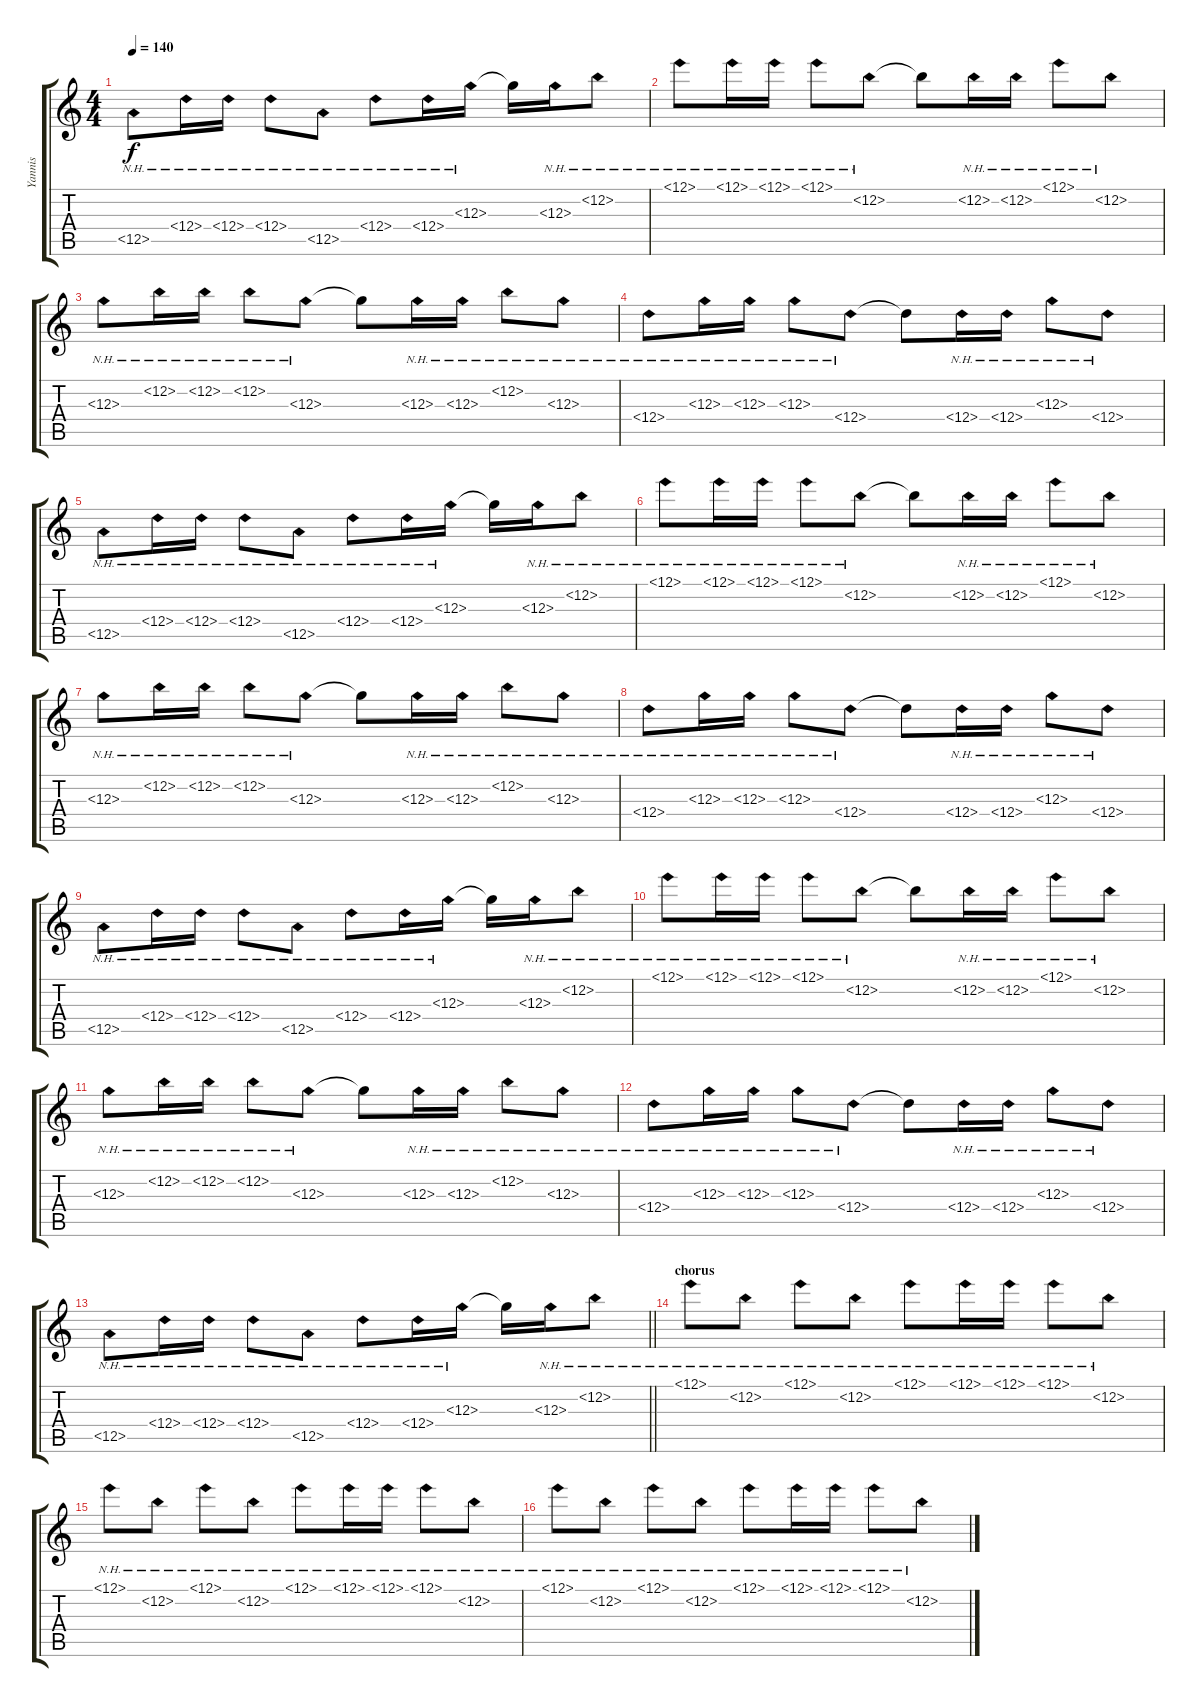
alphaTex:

\track ("Yannis" "Yannis") {instrument electricguitarclean}
\staff {score tabs}
\tuning (E4 B3 G3 D3 A2 E2) {hide}
\ts (4 4)
\tempo 140
\clef g2
\ks c
12.5{nh}.8{dy f} 12.4{nh}.16 12.4{nh}.16 12.4{nh}.8 12.5{nh}.8 12.4{nh}.8 12.4{nh}.16 12.3{nh}.16 12.3{t}.16 12.3{nh}.16 12.2{nh}.8 |
12.1{nh}.8 12.1{nh}.16 12.1{nh}.16 12.1{nh}.8 12.2{nh}.8 12.2{t}.8 12.2{nh}.16 12.2{nh}.16 12.1{nh}.8 12.2{nh}.8 |
12.3{nh}.8 12.2{nh}.16 12.2{nh}.16 12.2{nh}.8 12.3{nh}.8 12.3{t}.8 12.3{nh}.16 12.3{nh}.16 12.2{nh}.8 12.3{nh}.8 |
12.4{nh}.8 12.3{nh}.16 12.3{nh}.16 12.3{nh}.8 12.4{nh}.8 12.4{t}.8 12.4{nh}.16 12.4{nh}.16 12.3{nh}.8 12.4{nh}.8 |
12.5{nh}.8 12.4{nh}.16 12.4{nh}.16 12.4{nh}.8 12.5{nh}.8 12.4{nh}.8 12.4{nh}.16 12.3{nh}.16 12.3{t}.16 12.3{nh}.16 12.2{nh}.8 |
12.1{nh}.8 12.1{nh}.16 12.1{nh}.16 12.1{nh}.8 12.2{nh}.8 12.2{t}.8 12.2{nh}.16 12.2{nh}.16 12.1{nh}.8 12.2{nh}.8 |
12.3{nh}.8 12.2{nh}.16 12.2{nh}.16 12.2{nh}.8 12.3{nh}.8 12.3{t}.8 12.3{nh}.16 12.3{nh}.16 12.2{nh}.8 12.3{nh}.8 |
12.4{nh}.8 12.3{nh}.16 12.3{nh}.16 12.3{nh}.8 12.4{nh}.8 12.4{t}.8 12.4{nh}.16 12.4{nh}.16 12.3{nh}.8 12.4{nh}.8 |
12.5{nh}.8 12.4{nh}.16 12.4{nh}.16 12.4{nh}.8 12.5{nh}.8 12.4{nh}.8 12.4{nh}.16 12.3{nh}.16 12.3{t}.16 12.3{nh}.16 12.2{nh}.8 |
12.1{nh}.8 12.1{nh}.16 12.1{nh}.16 12.1{nh}.8 12.2{nh}.8 12.2{t}.8 12.2{nh}.16 12.2{nh}.16 12.1{nh}.8 12.2{nh}.8 |
12.3{nh}.8 12.2{nh}.16 12.2{nh}.16 12.2{nh}.8 12.3{nh}.8 12.3{t}.8 12.3{nh}.16 12.3{nh}.16 12.2{nh}.8 12.3{nh}.8 |
12.4{nh}.8 12.3{nh}.16 12.3{nh}.16 12.3{nh}.8 12.4{nh}.8 12.4{t}.8 12.4{nh}.16 12.4{nh}.16 12.3{nh}.8 12.4{nh}.8 |
\barLineRight lightlight
12.5{nh}.8 12.4{nh}.16 12.4{nh}.16 12.4{nh}.8 12.5{nh}.8 12.4{nh}.8 12.4{nh}.16 12.3{nh}.16 12.3{t}.16 12.3{nh}.16 12.2{nh}.8 |
\section ("" "chorus")
12.1{nh}.8 12.2{nh}.8 12.1{nh}.8 12.2{nh}.8 12.1{nh}.8 12.1{nh}.16 12.1{nh}.16 12.1{nh}.8 12.2{nh}.8 |
12.1{nh}.8 12.2{nh}.8 12.1{nh}.8 12.2{nh}.8 12.1{nh}.8 12.1{nh}.16 12.1{nh}.16 12.1{nh}.8 12.2{nh}.8 |
12.1{nh}.8 12.2{nh}.8 12.1{nh}.8 12.2{nh}.8 12.1{nh}.8 12.1{nh}.16 12.1{nh}.16 12.1{nh}.8 12.2{nh}.8
